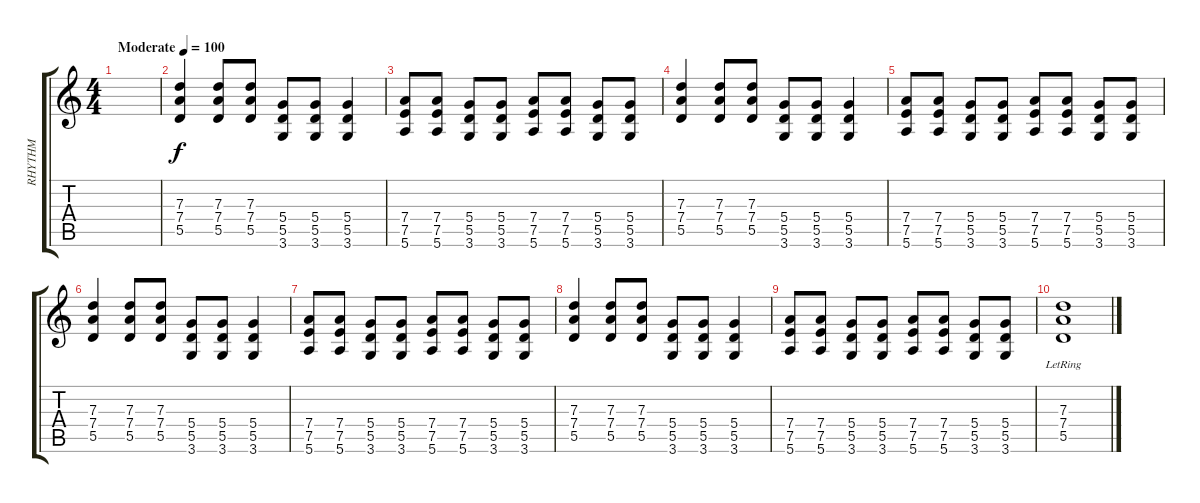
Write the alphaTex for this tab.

\track ("RHYTHM" "RHYTHM") {instrument distortionguitar}
\staff {score tabs}
\tuning (E4 B3 G3 D3 A2 E2) {hide}
\ts (4 4)
\tempo (100 "Moderate")
\clef g2
\ks c
|
(7.3 7.4 5.5).4 (7.3 7.4 5.5).8 (7.3 7.4 5.5).8 (5.4 5.5 3.6).8 (5.4 5.5 3.6).8 (5.4 5.5 3.6).4 |
(7.4 7.5 5.6).8 (7.4 7.5 5.6).8 (5.4 5.5 3.6).8 (5.4 5.5 3.6).8 (7.4 7.5 5.6).8 (7.4 7.5 5.6).8 (5.4 5.5 3.6).8 (5.4 5.5 3.6).8 |
(7.3 7.4 5.5).4 (7.3 7.4 5.5).8 (7.3 7.4 5.5).8 (5.4 5.5 3.6).8 (5.4 5.5 3.6).8 (5.4 5.5 3.6).4 |
(7.4 7.5 5.6).8 (7.4 7.5 5.6).8 (5.4 5.5 3.6).8 (5.4 5.5 3.6).8 (7.4 7.5 5.6).8 (7.4 7.5 5.6).8 (5.4 5.5 3.6).8 (5.4 5.5 3.6).8 |
(7.3 7.4 5.5).4 (7.3 7.4 5.5).8 (7.3 7.4 5.5).8 (5.4 5.5 3.6).8 (5.4 5.5 3.6).8 (5.4 5.5 3.6).4 |
(7.4 7.5 5.6).8 (7.4 7.5 5.6).8 (5.4 5.5 3.6).8 (5.4 5.5 3.6).8 (7.4 7.5 5.6).8 (7.4 7.5 5.6).8 (5.4 5.5 3.6).8 (5.4 5.5 3.6).8 |
(7.3 7.4 5.5).4 (7.3 7.4 5.5).8 (7.3 7.4 5.5).8 (5.4 5.5 3.6).8 (5.4 5.5 3.6).8 (5.4 5.5 3.6).4 |
(7.4 7.5 5.6).8 (7.4 7.5 5.6).8 (5.4 5.5 3.6).8 (5.4 5.5 3.6).8 (7.4 7.5 5.6).8 (7.4 7.5 5.6).8 (5.4 5.5 3.6).8 (5.4 5.5 3.6).8 |
(7.3{lr} 7.4 5.5).1
